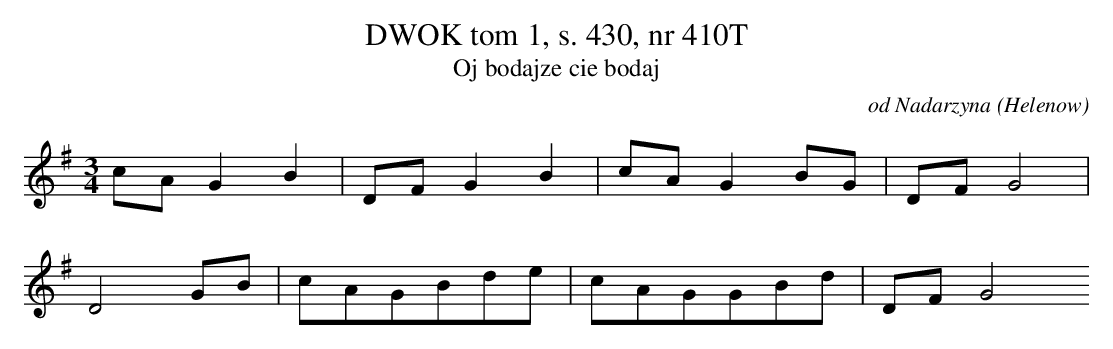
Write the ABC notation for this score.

X:1
T: DWOK tom 1, s. 430, nr 410T
T: Oj bodajze cie bodaj
O: od Nadarzyna (Helenow)
M: 3/4
L: 1/8
K: G
cAG2B2 | DFG2B2 | cAG2BG | DFG4 |
D4GB | cAGBde | cAGGBd | DFG4
